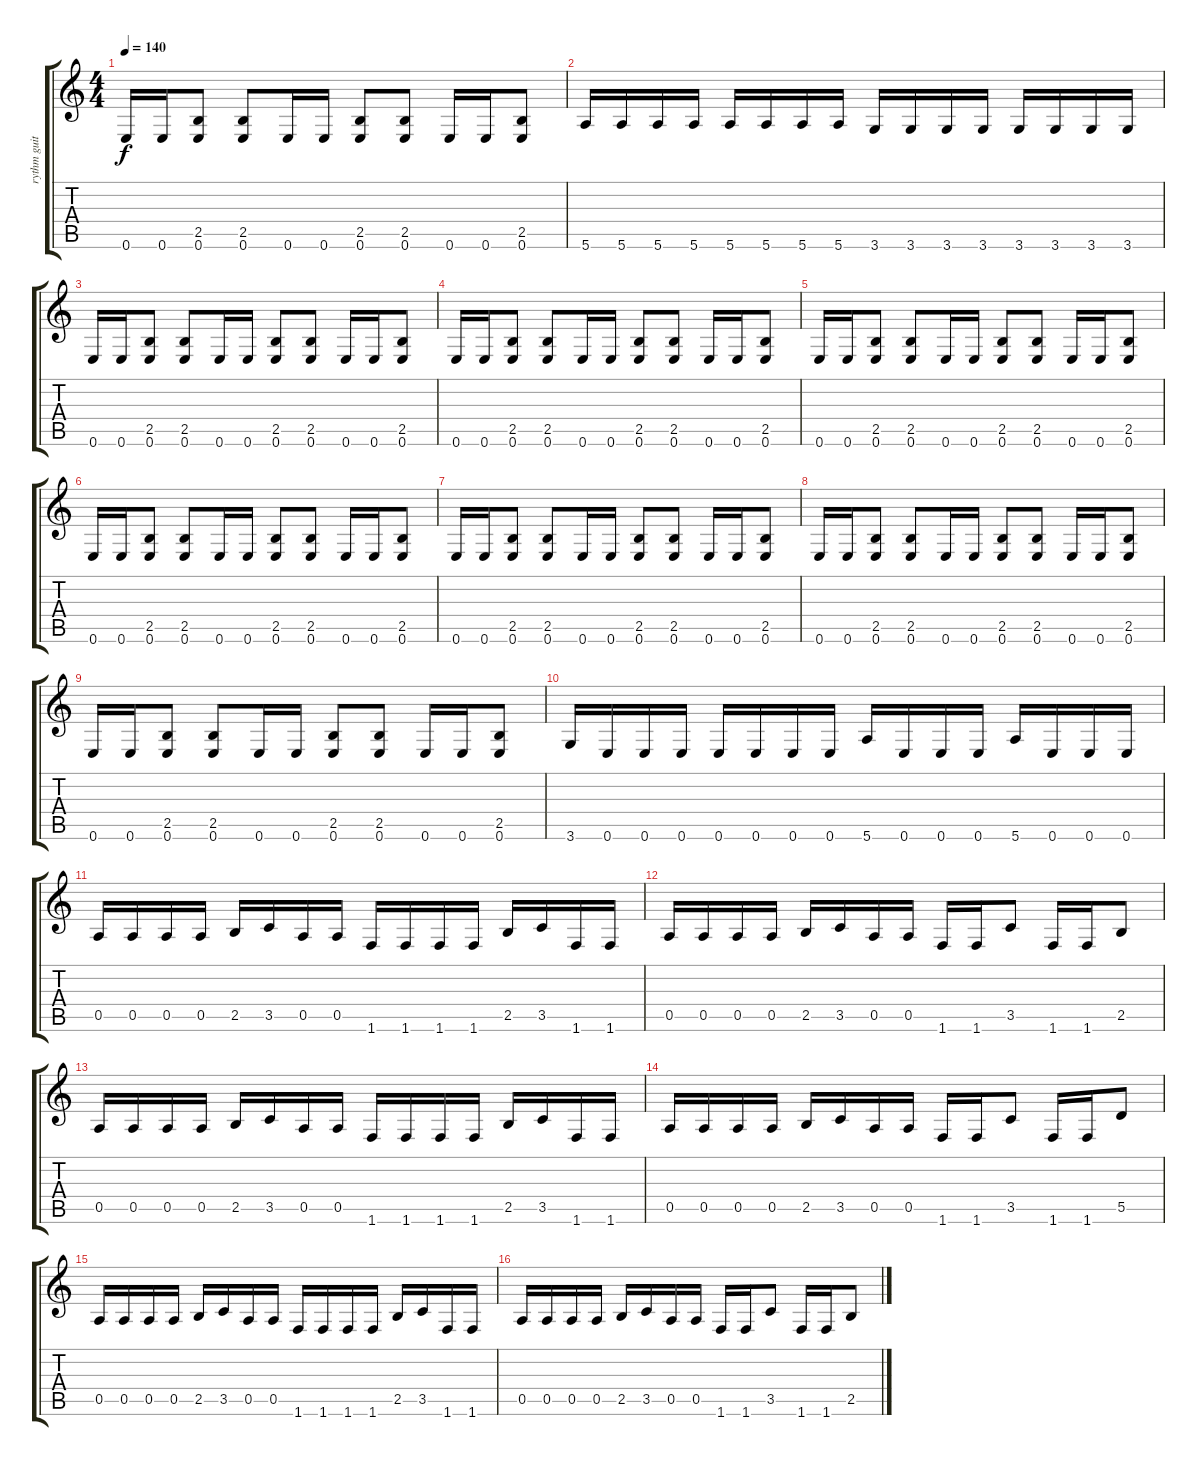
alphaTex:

\track ("rythm guitar" "rythm guit") {instrument distortionguitar}
\staff {score tabs}
\tuning (E4 B3 G3 D3 A2 E2) {hide}
\ts (4 4)
\tempo 140
\clef g2
\ks c
0.6.16{dy f} 0.6.16 (2.5 0.6).8 (2.5 0.6).8 0.6.16 0.6.16 (2.5 0.6).8 (2.5 0.6).8 0.6.16 0.6.16 (2.5 0.6).8 |
5.6.16 5.6.16 5.6.16 5.6.16 5.6.16 5.6.16 5.6.16 5.6.16 3.6.16 3.6.16 3.6.16 3.6.16 3.6.16 3.6.16 3.6.16 3.6.16 |
0.6.16 0.6.16 (2.5 0.6).8 (2.5 0.6).8 0.6.16 0.6.16 (2.5 0.6).8 (2.5 0.6).8 0.6.16 0.6.16 (2.5 0.6).8 |
0.6.16 0.6.16 (2.5 0.6).8 (2.5 0.6).8 0.6.16 0.6.16 (2.5 0.6).8 (2.5 0.6).8 0.6.16 0.6.16 (2.5 0.6).8 |
0.6.16 0.6.16 (2.5 0.6).8 (2.5 0.6).8 0.6.16 0.6.16 (2.5 0.6).8 (2.5 0.6).8 0.6.16 0.6.16 (2.5 0.6).8 |
0.6.16 0.6.16 (2.5 0.6).8 (2.5 0.6).8 0.6.16 0.6.16 (2.5 0.6).8 (2.5 0.6).8 0.6.16 0.6.16 (2.5 0.6).8 |
0.6.16 0.6.16 (2.5 0.6).8 (2.5 0.6).8 0.6.16 0.6.16 (2.5 0.6).8 (2.5 0.6).8 0.6.16 0.6.16 (2.5 0.6).8 |
0.6.16 0.6.16 (2.5 0.6).8 (2.5 0.6).8 0.6.16 0.6.16 (2.5 0.6).8 (2.5 0.6).8 0.6.16 0.6.16 (2.5 0.6).8 |
0.6.16 0.6.16 (2.5 0.6).8 (2.5 0.6).8 0.6.16 0.6.16 (2.5 0.6).8 (2.5 0.6).8 0.6.16 0.6.16 (2.5 0.6).8 |
3.6.16 0.6.16 0.6.16 0.6.16 0.6.16 0.6.16 0.6.16 0.6.16 5.6.16 0.6.16 0.6.16 0.6.16 5.6.16 0.6.16 0.6.16 0.6.16 |
0.5.16 0.5.16 0.5.16 0.5.16 2.5.16 3.5.16 0.5.16 0.5.16 1.6.16 1.6.16 1.6.16 1.6.16 2.5.16 3.5.16 1.6.16 1.6.16 |
0.5.16 0.5.16 0.5.16 0.5.16 2.5.16 3.5.16 0.5.16 0.5.16 1.6.16 1.6.16 3.5.8 1.6.16 1.6.16 2.5.8 |
0.5.16 0.5.16 0.5.16 0.5.16 2.5.16 3.5.16 0.5.16 0.5.16 1.6.16 1.6.16 1.6.16 1.6.16 2.5.16 3.5.16 1.6.16 1.6.16 |
0.5.16 0.5.16 0.5.16 0.5.16 2.5.16 3.5.16 0.5.16 0.5.16 1.6.16 1.6.16 3.5.8 1.6.16 1.6.16 5.5.8 |
0.5.16 0.5.16 0.5.16 0.5.16 2.5.16 3.5.16 0.5.16 0.5.16 1.6.16 1.6.16 1.6.16 1.6.16 2.5.16 3.5.16 1.6.16 1.6.16 |
0.5.16 0.5.16 0.5.16 0.5.16 2.5.16 3.5.16 0.5.16 0.5.16 1.6.16 1.6.16 3.5.8 1.6.16 1.6.16 2.5.8
